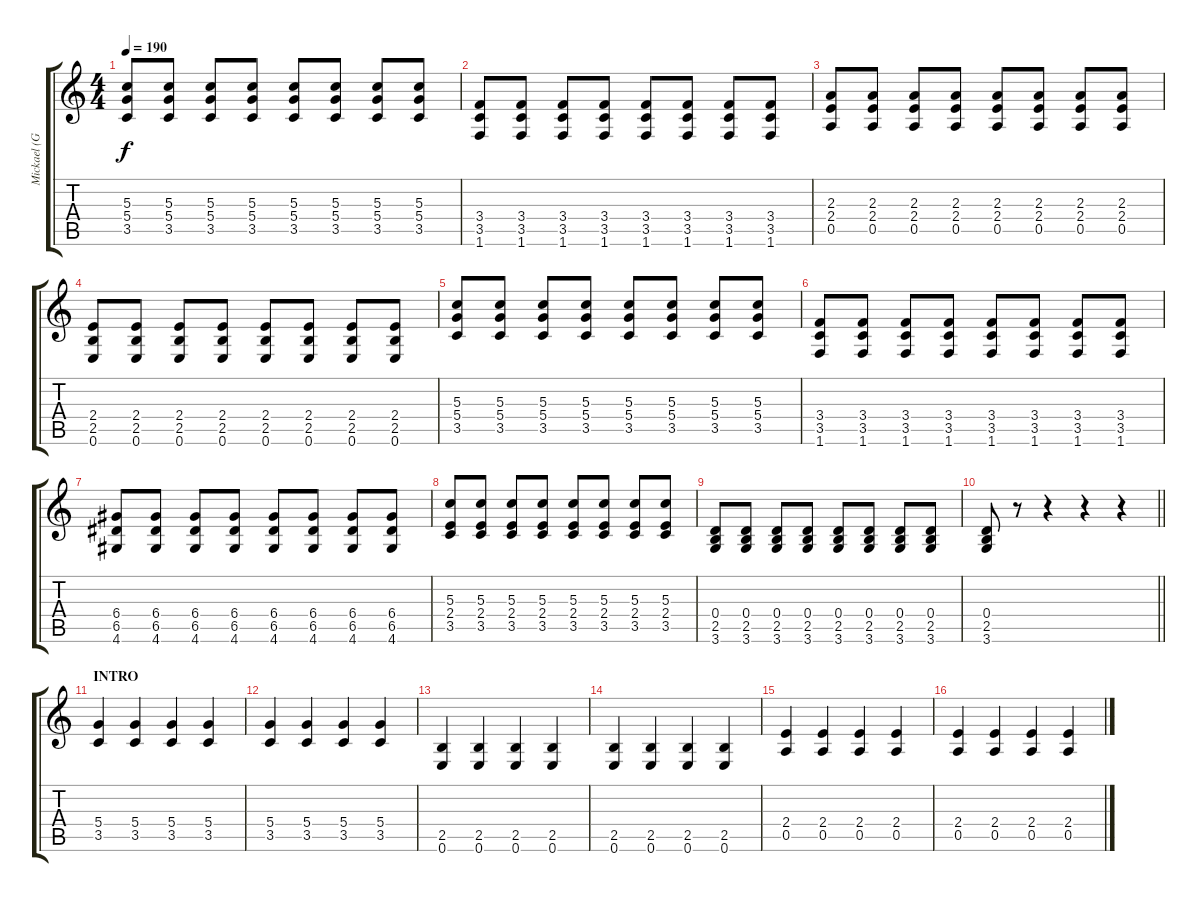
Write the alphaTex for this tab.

\track ("Mickael (Guitare_02)" "Mickael (G") {instrument distortionguitar}
\staff {score tabs}
\tuning (E4 B3 G3 D3 A2 E2) {hide}
\ts (4 4)
\tempo 190
\clef g2
\ks c
(5.3 5.4 3.5).8{dy f} (5.3 5.4 3.5).8 (5.3 5.4 3.5).8 (5.3 5.4 3.5).8 (5.3 5.4 3.5).8 (5.3 5.4 3.5).8 (5.3 5.4 3.5).8 (5.3 5.4 3.5).8 |
(3.4 3.5 1.6).8 (3.4 3.5 1.6).8 (3.4 3.5 1.6).8 (3.4 3.5 1.6).8 (3.4 3.5 1.6).8 (3.4 3.5 1.6).8 (3.4 3.5 1.6).8 (3.4 3.5 1.6).8 |
(2.3 2.4 0.5).8 (2.3 2.4 0.5).8 (2.3 2.4 0.5).8 (2.3 2.4 0.5).8 (2.3 2.4 0.5).8 (2.3 2.4 0.5).8 (2.3 2.4 0.5).8 (2.3 2.4 0.5).8 |
(2.4 2.5 0.6).8 (2.4 2.5 0.6).8 (2.4 2.5 0.6).8 (2.4 2.5 0.6).8 (2.4 2.5 0.6).8 (2.4 2.5 0.6).8 (2.4 2.5 0.6).8 (2.4 2.5 0.6).8 |
(5.3 5.4 3.5).8 (5.3 5.4 3.5).8 (5.3 5.4 3.5).8 (5.3 5.4 3.5).8 (5.3 5.4 3.5).8 (5.3 5.4 3.5).8 (5.3 5.4 3.5).8 (5.3 5.4 3.5).8 |
(3.4 3.5 1.6).8 (3.4 3.5 1.6).8 (3.4 3.5 1.6).8 (3.4 3.5 1.6).8 (3.4 3.5 1.6).8 (3.4 3.5 1.6).8 (3.4 3.5 1.6).8 (3.4 3.5 1.6).8 |
(6.4 6.5 4.6).8 (6.4 6.5 4.6).8 (6.4 6.5 4.6).8 (6.4 6.5 4.6).8 (6.4 6.5 4.6).8 (6.4 6.5 4.6).8 (6.4 6.5 4.6).8 (6.4 6.5 4.6).8 |
(5.3 2.4 3.5).8 (5.3 2.4 3.5).8 (5.3 2.4 3.5).8 (5.3 2.4 3.5).8 (5.3 2.4 3.5).8 (5.3 2.4 3.5).8 (5.3 2.4 3.5).8 (5.3 2.4 3.5).8 |
(0.4 2.5 3.6).8 (0.4 2.5 3.6).8 (0.4 2.5 3.6).8 (0.4 2.5 3.6).8 (0.4 2.5 3.6).8 (0.4 2.5 3.6).8 (0.4 2.5 3.6).8 (0.4 2.5 3.6).8 |
\barLineRight lightlight
(0.4 2.5 3.6).8 r.8 r.4 r.4 r.4 |
\section ("" "INTRO")
(5.4 3.5).4 (5.4 3.5).4 (5.4 3.5).4 (5.4 3.5).4 |
(5.4 3.5).4 (5.4 3.5).4 (5.4 3.5).4 (5.4 3.5).4 |
(2.5 0.6).4 (2.5 0.6).4 (2.5 0.6).4 (2.5 0.6).4 |
(2.5 0.6).4 (2.5 0.6).4 (2.5 0.6).4 (2.5 0.6).4 |
(2.4 0.5).4 (2.4 0.5).4 (2.4 0.5).4 (2.4 0.5).4 |
(2.4 0.5).4 (2.4 0.5).4 (2.4 0.5).4 (2.4 0.5).4
